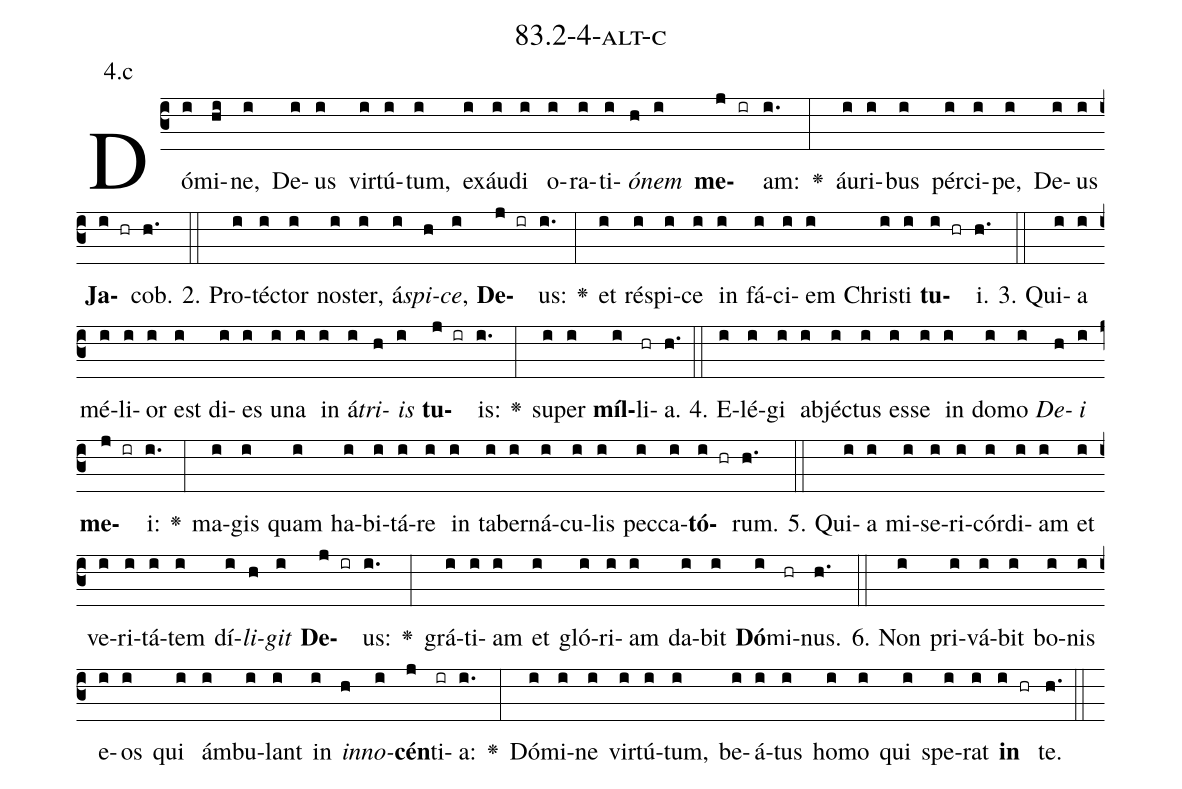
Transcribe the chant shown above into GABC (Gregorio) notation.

name: 83.2-4-alt-c;
annotation: 4.c;
%%
(c3)Dó(i)mi(hi)ne,(i) De(i)us(i) vir(i)tú(i)tum,(i) ex(i)áu(i)di(i) o(i)ra(i)ti(i)<i>ó</i>(h)<i>nem</i>(i) <b>me</b>(j ir)am:(i.) <v>\greheightstar</v>(:) áu(i)ri(i)bus(i) pér(i)ci(i)pe,(i) De(i)us(i) <b>Ja</b>(i hr)cob.(h.) (::)
2. Pro(i)téc(i)tor(i) nos(i)ter,(i) á(i)<i>spi</i>(h)<i>ce</i>,(i) <b>De</b>(j ir)us:(i.) <v>\greheightstar</v>(:) et(i) ré(i)spi(i)ce(i) in(i) fá(i)ci(i)em(i) Chris(i)ti(i) <b>tu</b>(i hr)i.(h.) (::)
3. Qui(i)a(i) mé(i)li(i)or(i) est(i) di(i)es(i) u(i)na(i) in(i) á(i)<i>tri</i>(h)<i>is</i>(i) <b>tu</b>(j ir)is:(i.) <v>\greheightstar</v>(:) su(i)per(i) <b>míl</b>(i)li(hr)a.(h.) (::)
4. E(i)lé(i)gi(i) ab(i)jéc(i)tus(i) es(i)se(i) in(i) do(i)mo(i) <i>De</i>(h)<i>i</i>(i) <b>me</b>(j ir)i:(i.) <v>\greheightstar</v>(:) ma(i)gis(i) quam(i) ha(i)bi(i)tá(i)re(i) in(i) ta(i)ber(i)ná(i)cu(i)lis(i) pec(i)ca(i)<b>tó</b>(i hr)rum.(h.) (::)
5. Qui(i)a(i) mi(i)se(i)ri(i)cór(i)di(i)am(i) et(i) ve(i)ri(i)tá(i)tem(i) dí(i)<i>li</i>(h)<i>git</i>(i) <b>De</b>(j ir)us:(i.) <v>\greheightstar</v>(:) grá(i)ti(i)am(i) et(i) gló(i)ri(i)am(i) da(i)bit(i) <b>Dó</b>(i)mi(hr)nus.(h.) (::)
6. Non(i) pri(i)vá(i)bit(i) bo(i)nis(i) e(i)os(i) qui(i) ám(i)bu(i)lant(i) in(i) <i>in</i>(h)<i>no</i>(i)<b>cén</b>(j)ti(ir)a:(i.) <v>\greheightstar</v>(:) Dó(i)mi(i)ne(i) vir(i)tú(i)tum,(i) be(i)á(i)tus(i) ho(i)mo(i) qui(i) spe(i)rat(i) <b>in</b>(i hr) te.(h.) (::)
